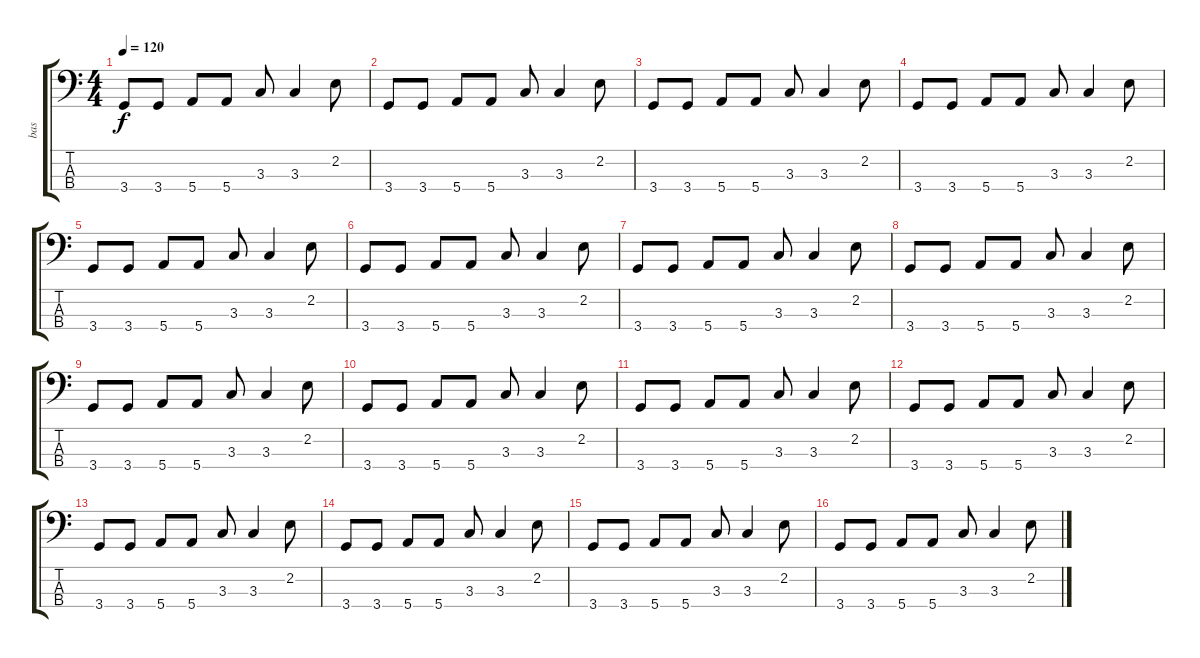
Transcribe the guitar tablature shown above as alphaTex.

\track ("bas" "bas") {instrument electricbassfinger}
\staff {score tabs}
\tuning (G2 D2 A1 E1) {hide}
\ts (4 4)
\tempo 120
\clef f4
\ks c
3.4.8{dy f} 3.4.8 5.4.8 5.4.8 3.3.8 3.3.4 2.2.8 |
3.4.8 3.4.8 5.4.8 5.4.8 3.3.8 3.3.4 2.2.8 |
3.4.8 3.4.8 5.4.8 5.4.8 3.3.8 3.3.4 2.2.8 |
3.4.8 3.4.8 5.4.8 5.4.8 3.3.8 3.3.4 2.2.8 |
3.4.8 3.4.8 5.4.8 5.4.8 3.3.8 3.3.4 2.2.8 |
3.4.8 3.4.8 5.4.8 5.4.8 3.3.8 3.3.4 2.2.8 |
3.4.8 3.4.8 5.4.8 5.4.8 3.3.8 3.3.4 2.2.8 |
3.4.8 3.4.8 5.4.8 5.4.8 3.3.8 3.3.4 2.2.8 |
3.4.8 3.4.8 5.4.8 5.4.8 3.3.8 3.3.4 2.2.8 |
3.4.8 3.4.8 5.4.8 5.4.8 3.3.8 3.3.4 2.2.8 |
3.4.8 3.4.8 5.4.8 5.4.8 3.3.8 3.3.4 2.2.8 |
3.4.8 3.4.8 5.4.8 5.4.8 3.3.8 3.3.4 2.2.8 |
3.4.8 3.4.8 5.4.8 5.4.8 3.3.8 3.3.4 2.2.8 |
3.4.8 3.4.8 5.4.8 5.4.8 3.3.8 3.3.4 2.2.8 |
3.4.8 3.4.8 5.4.8 5.4.8 3.3.8 3.3.4 2.2.8 |
3.4.8 3.4.8 5.4.8 5.4.8 3.3.8 3.3.4 2.2.8
